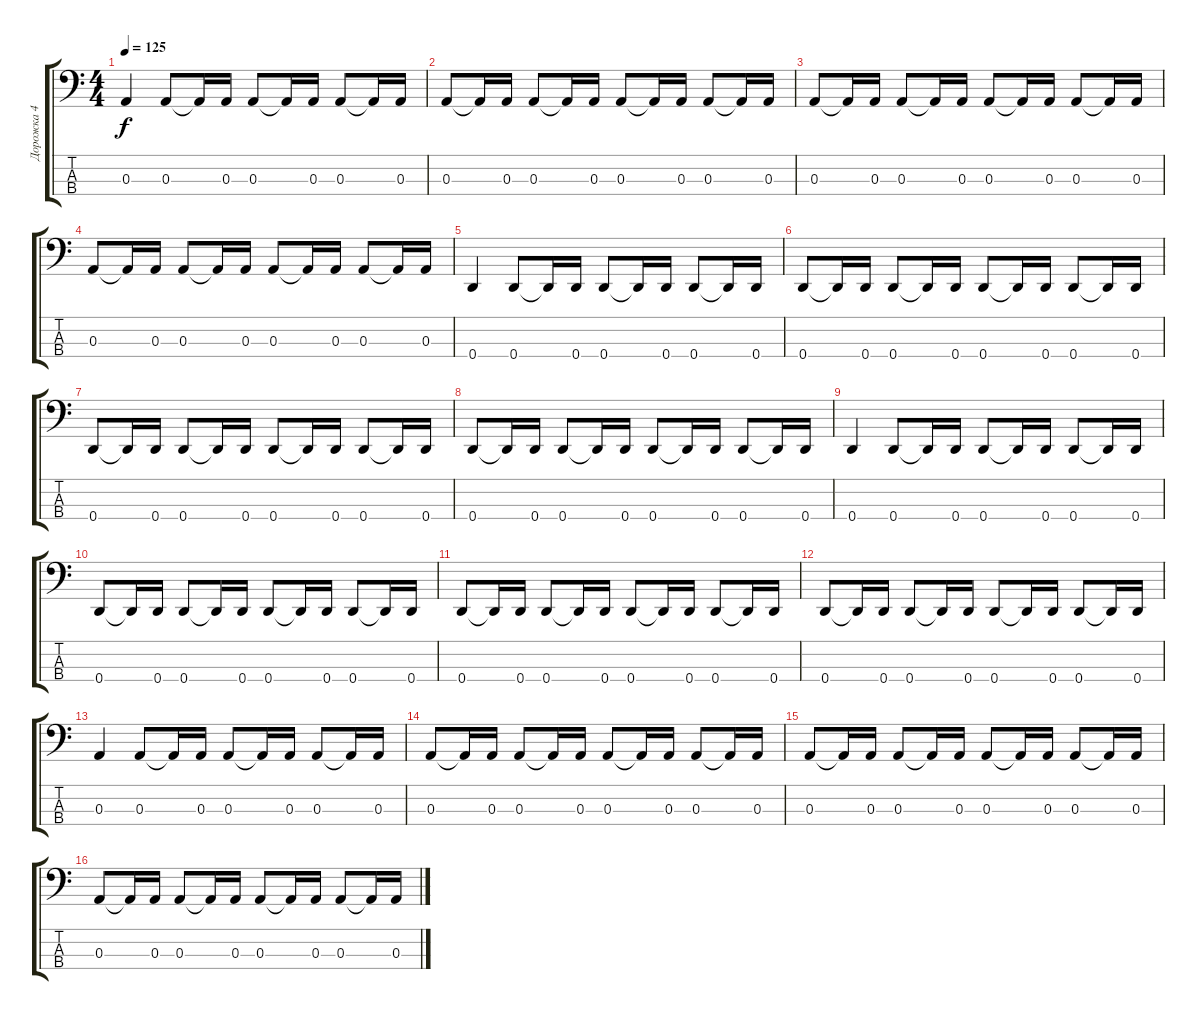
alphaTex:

\track ("Дорожка 4" "Дорожка 4") {instrument electricbassfinger}
\staff {score tabs}
\tuning (G2 D2 A1 D1) {hide}
\ts (4 4)
\tempo 125
\clef f4
\ks c
0.3.4{dy f} 0.3.8 0.3{t}.16 0.3.16 0.3.8 0.3{t}.16 0.3.16 0.3.8 0.3{t}.16 0.3.16 |
0.3.8 0.3{t}.16 0.3.16 0.3.8 0.3{t}.16 0.3.16 0.3.8 0.3{t}.16 0.3.16 0.3.8 0.3{t}.16 0.3.16 |
0.3.8 0.3{t}.16 0.3.16 0.3.8 0.3{t}.16 0.3.16 0.3.8 0.3{t}.16 0.3.16 0.3.8 0.3{t}.16 0.3.16 |
0.3.8 0.3{t}.16 0.3.16 0.3.8 0.3{t}.16 0.3.16 0.3.8 0.3{t}.16 0.3.16 0.3.8 0.3{t}.16 0.3.16 |
0.4.4 0.4.8 0.4{t}.16 0.4.16 0.4.8 0.4{t}.16 0.4.16 0.4.8 0.4{t}.16 0.4.16 |
0.4.8 0.4{t}.16 0.4.16 0.4.8 0.4{t}.16 0.4.16 0.4.8 0.4{t}.16 0.4.16 0.4.8 0.4{t}.16 0.4.16 |
0.4.8 0.4{t}.16 0.4.16 0.4.8 0.4{t}.16 0.4.16 0.4.8 0.4{t}.16 0.4.16 0.4.8 0.4{t}.16 0.4.16 |
0.4.8 0.4{t}.16 0.4.16 0.4.8 0.4{t}.16 0.4.16 0.4.8 0.4{t}.16 0.4.16 0.4.8 0.4{t}.16 0.4.16 |
0.4.4 0.4.8 0.4{t}.16 0.4.16 0.4.8 0.4{t}.16 0.4.16 0.4.8 0.4{t}.16 0.4.16 |
0.4.8 0.4{t}.16 0.4.16 0.4.8 0.4{t}.16 0.4.16 0.4.8 0.4{t}.16 0.4.16 0.4.8 0.4{t}.16 0.4.16 |
0.4.8 0.4{t}.16 0.4.16 0.4.8 0.4{t}.16 0.4.16 0.4.8 0.4{t}.16 0.4.16 0.4.8 0.4{t}.16 0.4.16 |
0.4.8 0.4{t}.16 0.4.16 0.4.8 0.4{t}.16 0.4.16 0.4.8 0.4{t}.16 0.4.16 0.4.8 0.4{t}.16 0.4.16 |
0.3.4 0.3.8 0.3{t}.16 0.3.16 0.3.8 0.3{t}.16 0.3.16 0.3.8 0.3{t}.16 0.3.16 |
0.3.8 0.3{t}.16 0.3.16 0.3.8 0.3{t}.16 0.3.16 0.3.8 0.3{t}.16 0.3.16 0.3.8 0.3{t}.16 0.3.16 |
0.3.8 0.3{t}.16 0.3.16 0.3.8 0.3{t}.16 0.3.16 0.3.8 0.3{t}.16 0.3.16 0.3.8 0.3{t}.16 0.3.16 |
0.3.8 0.3{t}.16 0.3.16 0.3.8 0.3{t}.16 0.3.16 0.3.8 0.3{t}.16 0.3.16 0.3.8 0.3{t}.16 0.3.16
